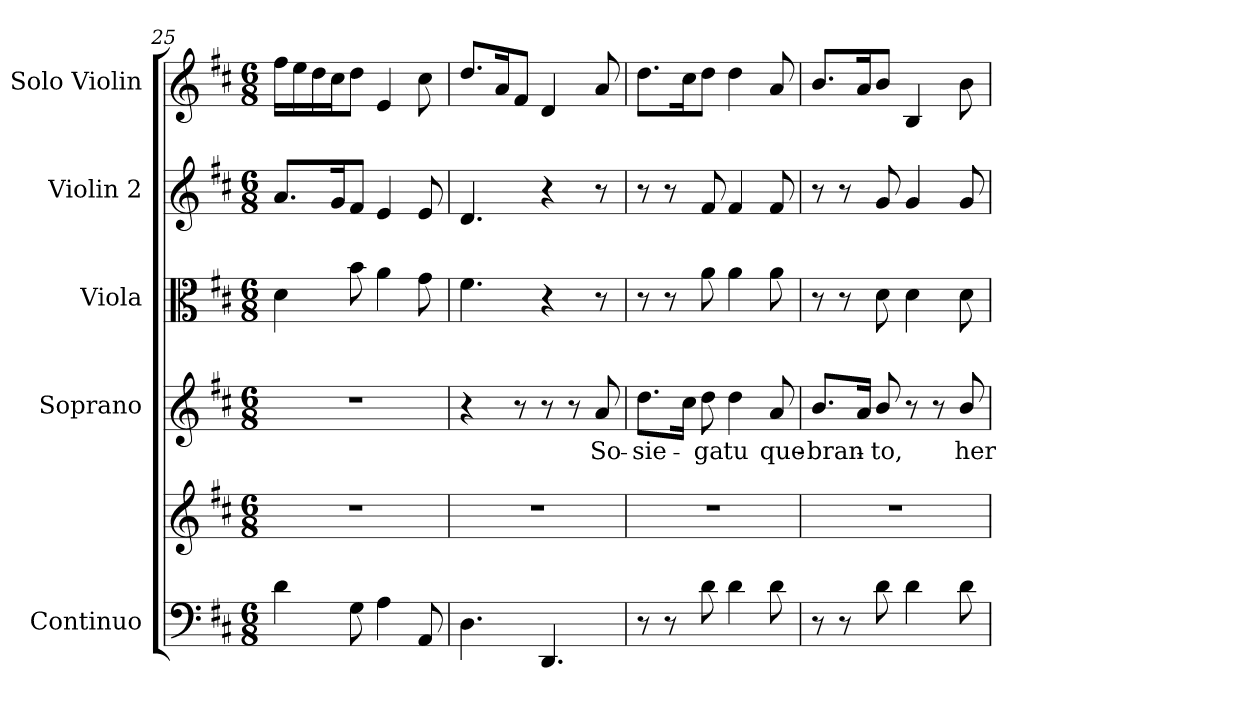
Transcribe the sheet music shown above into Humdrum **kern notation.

**kern	**kern	**kern	**text	**kern	**kern	**kern
*part5	*part5	*part4	*part4	*part3	*part2	*part1
*staff6	*staff5	*staff4	*staff4	*staff3	*staff2	*staff1
*I"Continuo	*	*I"Soprano	*	*I"Viola	*I"Violin 2	*I"Solo Violin
*I'Cont.	*	*I'S.	*	*I'Vla.	*I'Vln. 2	*I'Vln.
*clefF4	*clefG2	*clefG2	*	*clefC3	*clefG2	*clefG2
*k[f#c#]	*k[f#c#]	*k[f#c#]	*	*k[f#c#]	*k[f#c#]	*k[f#c#]
*D:	*D:	*D:	*	*D:	*D:	*D:
*M6/8	*M6/8	*M6/8	*	*M6/8	*M6/8	*M6/8
=25	=25	=25	=25	=25	=25	=25
!	!LO:N:vis=1	!LO:N:vis=1	!	!	!	!
4di\	2.r	2.r	.	4di\	8.ai/L	16ff#i\LL
.	.	.	.	.	.	16eei\
.	.	.	.	.	.	16ddi\
.	.	.	.	.	16gi/k	16cc#i\J
8Gi\	.	.	.	8bi\	8f#i/J	8ddi\J
4Ai\	.	.	.	4ai\	4ei/	4ei/
8AAi/	.	.	.	8gi\	8ei/	8cc#i\
=26	=26	=26	=26	=26	=26	=26
!	!LO:N:vis=1	!	!	!	!	!
4.Di\	2.r	4r	.	4.f#i\	4.di/	8.ddi/L
.	.	.	.	.	.	16ai/k
.	.	8r	.	.	.	8f#i/J
4.DDi/	.	8r	.	4r	4r	4di/
.	.	8r	.	.	.	.
!	!	!	!LO:LY:b:color=#000000	!	!	!
.	.	8ai/	So-	8r	8r	8ai/
=27	=27	=27	=27	=27	=27	=27
!	!LO:N:vis=1	!	!	!	!	!
!	!	!	!LO:LY:b:color=#000000	!	!	!
8r	2.r	8.ddi\L	-sie-	8r	8r	8.ddi\L
8r	.	.	.	8r	8r	.
.	.	16cc#i\Jk	.	.	.	16cc#i\k
!	!	!	!LO:LY:b:color=#000000	!	!	!
8di\	.	8ddi\	-ga	8ai\	8f#i/	8ddi\J
!	!	!	!LO:LY:b:color=#000000	!	!	!
4di\	.	4ddi\	tu	4ai\	4f#i/	4ddi\
!	!	!	!LO:LY:b:color=#000000	!	!	!
8di\	.	8ai/	que-	8ai\	8f#i/	8ai/
=28	=28	=28	=28	=28	=28	=28
!	!LO:N:vis=1	!	!	!	!	!
!	!	!	!LO:LY:b:color=#000000	!	!	!
8r	2.r	8.bi/L	-bran-	8r	8r	8.bi/L
8r	.	.	.	8r	8r	.
.	.	16ai/Jk	.	.	.	16ai/k
!	!	!	!LO:LY:b:color=#000000	!	!	!
8di\	.	8bi/	-to,	8di\	8gi/	8bi/J
4di\	.	8r	.	4di\	4gi/	4Bi/
.	.	8r	.	.	.	.
!	!	!	!LO:LY:b:color=#000000	!	!	!
8di\	.	8bi/	her-	8di\	8gi/	8bi\
=	=	=	=	=	=	=
*-	*-	*-	*-	*-	*-	*-
